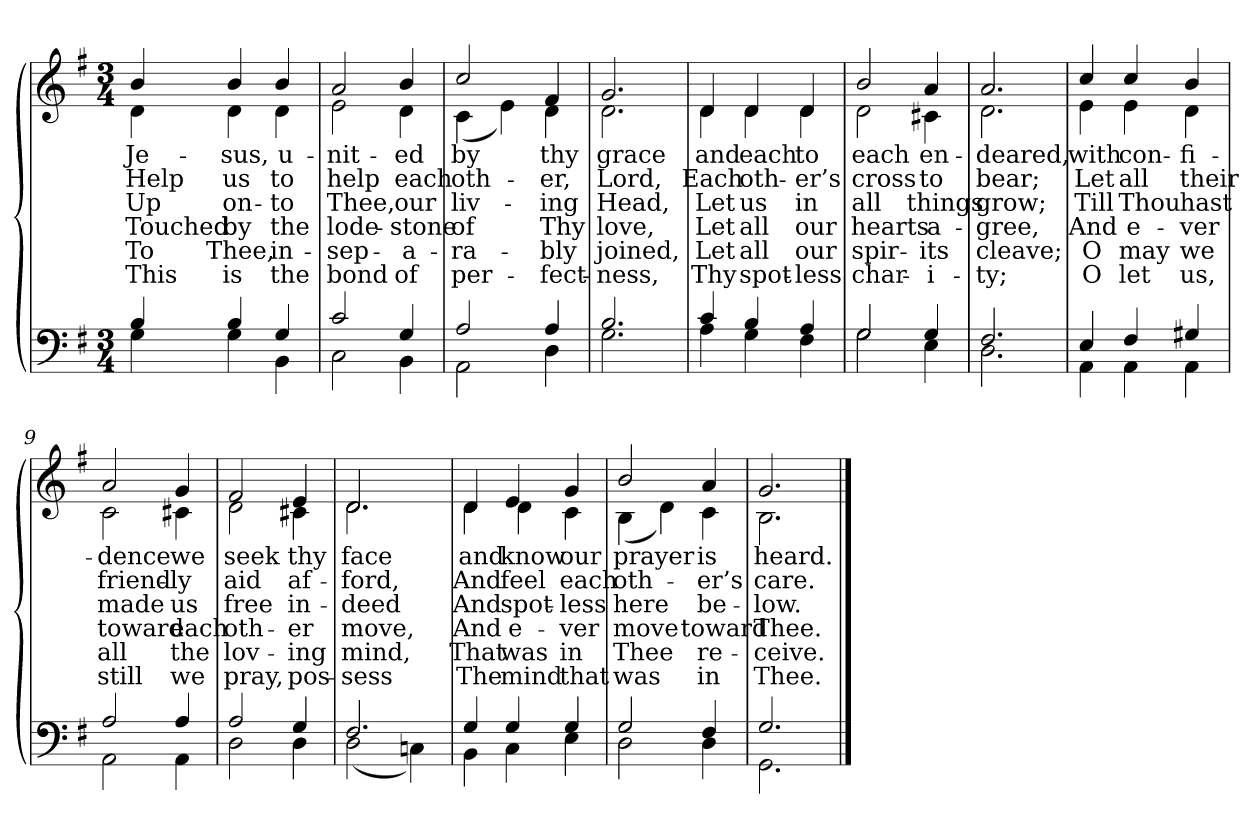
**kern	**kern	**text	**text	**text	**text	**text	**text
*part2	*part1	*part1	*part1	*part1	*part1	*part1	*part1
*staff2	*staff1	*staff1	*staff1	*staff1	*staff1	*staff1	*staff1
*clefF4	*clefG2	*	*	*	*	*	*
*k[f#]	*k[f#]	*	*	*	*	*	*
*M3/4	*M3/4	*	*	*	*	*	*
=1	=1	=1	=1	=1	=1	=1	=1
*^	*	*	*	*	*	*	*
!	!	!LO:TX:b:i:t=Verse	!	!	!	!	!	!
!	!	!	!LO:LY:b	!LO:LY:b	!LO:LY:b	!LO:LY:b	!LO:LY:b	!LO:LY:b
*	*	*^	*	*	*	*	*	*
4B/	4G\	4b/	4d\	Je-	Help	Up	Touched	To	This
!	!	!	!	!LO:LY:b	!LO:LY:b	!LO:LY:b	!LO:LY:b	!LO:LY:b	!LO:LY:b
4B/	4G\	4b/	4d\	-sus,	us	on-	by	Thee,	is
!	!	!	!	!LO:LY:b	!LO:LY:b	!LO:LY:b	!LO:LY:b	!LO:LY:b	!LO:LY:b
4G/	4BB\	4b/	4d\	u-	to	-to	the	in-	the
=2	=2	=2	=2	=2	=2	=2	=2	=2	=2
!	!	!	!	!LO:LY:b	!LO:LY:b	!LO:LY:b	!LO:LY:b	!LO:LY:b	!LO:LY:b
2c/	2C\	2a/	2e\	-nit-	help	Thee,	lode-	-sep-	bond
!	!	!	!	!LO:LY:b	!LO:LY:b	!LO:LY:b	!LO:LY:b	!LO:LY:b	!LO:LY:b
4G/	4BB\	4b/	4d\	-ed	each	our	-stone	-a-	of
=3	=3	=3	=3	=3	=3	=3	=3	=3	=3
!	!	!	!	!LO:LY:b	!LO:LY:b	!LO:LY:b	!LO:LY:b	!LO:LY:b	!LO:LY:b
2A/	2AA\	2cc/	(<4c\	by	oth-	liv-	of	-ra-	per-
.	.	.	4e\)	.	.	.	.	.	.
!	!	!	!	!LO:LY:b	!LO:LY:b	!LO:LY:b	!LO:LY:b	!LO:LY:b	!LO:LY:b
4A/	4D\	4f#/	4d\	thy	-er,	-ing	Thy	-bly	-fect-
=4	=4	=4	=4	=4	=4	=4	=4	=4	=4
!	!	!	!	!LO:LY:b	!LO:LY:b	!LO:LY:b	!LO:LY:b	!LO:LY:b	!LO:LY:b
2.B/	2.G\	2.g/	2.d\	grace	Lord,	Head,	love,	joined,	-ness,
!!LO:LB:g=z	!!
=5	=5	=5	=5	=5	=5	=5	=5	=5	=5
!	!	!	!	!LO:LY:b	!LO:LY:b	!LO:LY:b	!LO:LY:b	!LO:LY:b	!LO:LY:b
4c/	4A\	4d/	4d\	and	Each	Let	Let	Let	Thy
!	!	!	!	!LO:LY:b	!LO:LY:b	!LO:LY:b	!LO:LY:b	!LO:LY:b	!LO:LY:b
4B/	4G\	4d/	4d\	each	oth-	us	all	all	spot-
!	!	!	!	!LO:LY:b	!LO:LY:b	!LO:LY:b	!LO:LY:b	!LO:LY:b	!LO:LY:b
4A/	4F#\	4d/	4d\	to	-er’s	in	our	our	-less
=6	=6	=6	=6	=6	=6	=6	=6	=6	=6
!	!	!	!	!LO:LY:b	!LO:LY:b	!LO:LY:b	!LO:LY:b	!LO:LY:b	!LO:LY:b
2G/	2G\	2b/	2d\	each	cross	all	hearts	spir-	char-
!	!	!	!	!LO:LY:b	!LO:LY:b	!LO:LY:b	!LO:LY:b	!LO:LY:b	!LO:LY:b
4G/	4E\	4a/	4c#X\	en-	to	things	a-	-its	-i-
=7	=7	=7	=7	=7	=7	=7	=7	=7	=7
!	!	!	!	!LO:LY:b	!LO:LY:b	!LO:LY:b	!LO:LY:b	!LO:LY:b	!LO:LY:b
2.F#/	2.D\	2.a/	2.d\	-deared,	bear;	grow;	-gree,	cleave;	-ty;
!!LO:LB:g=z	!!
=8	=8	=8	=8	=8	=8	=8	=8	=8	=8
!	!	!	!	!LO:LY:b	!LO:LY:b	!LO:LY:b	!LO:LY:b	!LO:LY:b	!LO:LY:b
4E/	4AA\	4cc/	4e\	with	Let	Till	And	O	O
!	!	!	!	!LO:LY:b	!LO:LY:b	!LO:LY:b	!LO:LY:b	!LO:LY:b	!LO:LY:b
4F#/	4AA\	4cc/	4e\	con-	all	Thou	e-	may	let
!	!	!	!	!LO:LY:b	!LO:LY:b	!LO:LY:b	!LO:LY:b	!LO:LY:b	!LO:LY:b
4G#X/	4AA\	4b/	4d\	-fi-	their	hast	-ver	we	us,
=9	=9	=9	=9	=9	=9	=9	=9	=9	=9
!	!	!	!	!LO:LY:b	!LO:LY:b	!LO:LY:b	!LO:LY:b	!LO:LY:b	!LO:LY:b
2A/	2AA\	2a/	2c\	-dence	friend-	made	toward	all	still
!	!	!	!	!LO:LY:b	!LO:LY:b	!LO:LY:b	!LO:LY:b	!LO:LY:b	!LO:LY:b
4A/	4AA\	4g/	4c#X\	we	-ly	us	each	the	we
=10	=10	=10	=10	=10	=10	=10	=10	=10	=10
!	!	!	!	!LO:LY:b	!LO:LY:b	!LO:LY:b	!LO:LY:b	!LO:LY:b	!LO:LY:b
2A/	2D\	2f#/	2d\	seek	aid	free	oth-	lov-	pray,
!	!	!	!	!LO:LY:b	!LO:LY:b	!LO:LY:b	!LO:LY:b	!LO:LY:b	!LO:LY:b
4G/	4D\	4e/	4c#i\	thy	af-	in-	-er	-ing	pos-
=11	=11	=11	=11	=11	=11	=11	=11	=11	=11
!	!	!	!	!LO:LY:b	!LO:LY:b	!LO:LY:b	!LO:LY:b	!LO:LY:b	!LO:LY:b
2.F#/	(<2D\	2.d/	2.d\	face	-ford,	-deed	move,	mind,	-sess
.	4Cni\)	.	.	.	.	.	.	.	.
!!LO:LB:g=z	!!
=12	=12	=12	=12	=12	=12	=12	=12	=12	=12
!	!	!	!	!LO:LY:b	!LO:LY:b	!LO:LY:b	!LO:LY:b	!LO:LY:b	!LO:LY:b
4G/	4BB\	4d/	4d\	and	And	And	And	That	The
!	!	!	!	!LO:LY:b	!LO:LY:b	!LO:LY:b	!LO:LY:b	!LO:LY:b	!LO:LY:b
4G/	4C\	4e/	4d\	know	feel	spot-	e-	was	mind
!	!	!	!	!LO:LY:b	!LO:LY:b	!LO:LY:b	!LO:LY:b	!LO:LY:b	!LO:LY:b
4G/	4E\	4g/	4c\	our	each	-less	-ver	in	that
=13	=13	=13	=13	=13	=13	=13	=13	=13	=13
!	!	!	!	!LO:LY:b	!LO:LY:b	!LO:LY:b	!LO:LY:b	!LO:LY:b	!LO:LY:b
2G/	2D\	2b/	(<4B\	prayer	oth-	here	move	Thee	was
.	.	.	4d\)	.	.	.	.	.	.
!	!	!	!	!LO:LY:b	!LO:LY:b	!LO:LY:b	!LO:LY:b	!LO:LY:b	!LO:LY:b
4F#/	4D\	4a/	4c\	is	-er’s	be-	toward	re-	in
=14	=14	=14	=14	=14	=14	=14	=14	=14	=14
!	!	!	!	!LO:LY:b	!LO:LY:b	!LO:LY:b	!LO:LY:b	!LO:LY:b	!LO:LY:b
2.G/	2.GG\	2.g/	2.B\	heard.	care.	-low.	Thee.	-ceive.	Thee.
*v	*v	*	*	*	*	*	*	*	*
*	*v	*v	*	*	*	*	*	*
==	==	==	==	==	==	==	==
*-	*-	*-	*-	*-	*-	*-	*-
